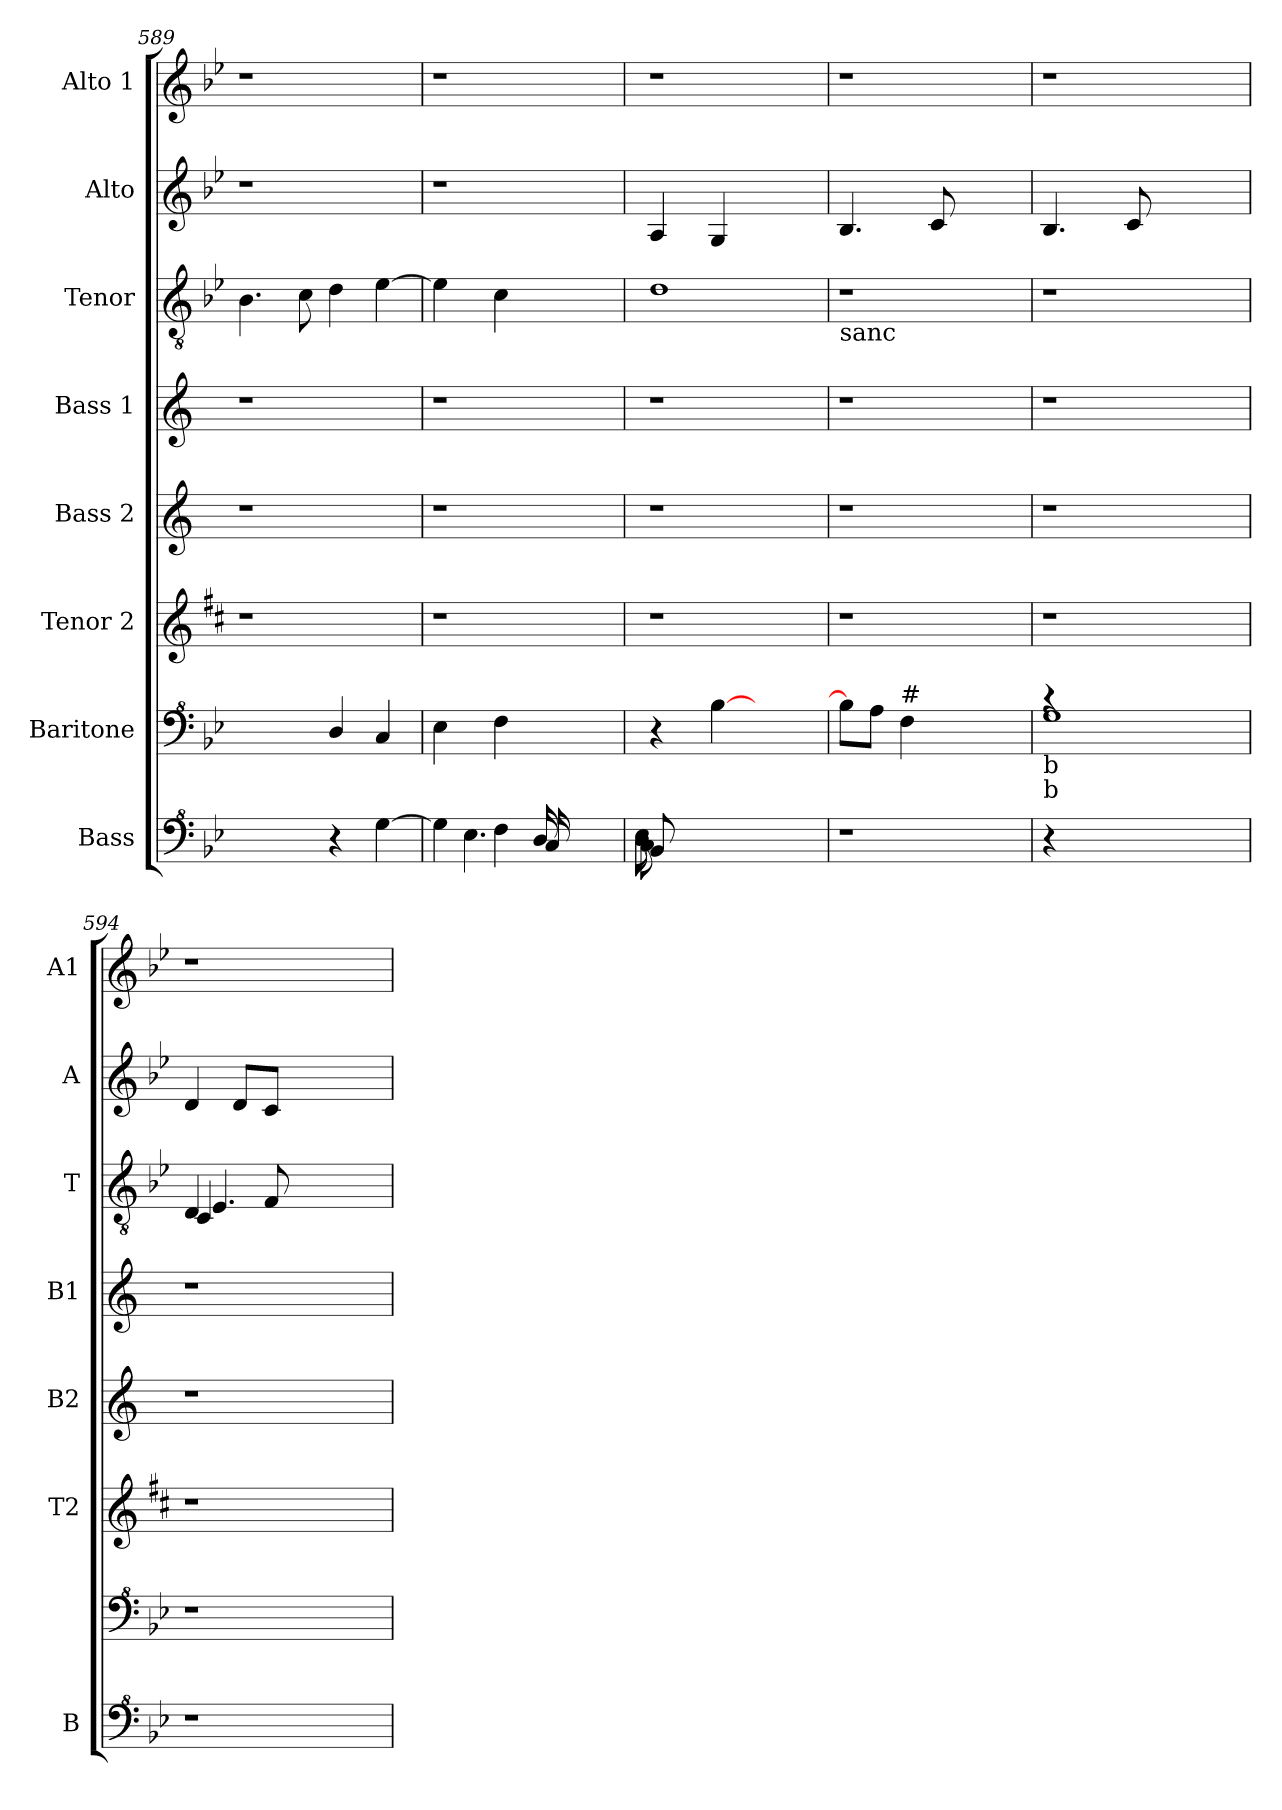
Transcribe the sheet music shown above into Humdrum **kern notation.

**kern	**kern	**kern	**kern	**kern	**kern	**kern	**kern
*part8	*part7	*part6	*part5	*part4	*part3	*part2	*part1
*staff8	*staff7	*staff6	*staff5	*staff4	*staff3	*staff2	*staff1
*I"Bass	*I"Baritone	*I"Tenor 2	*I"Bass 2	*I"Bass 1	*I"Tenor	*I"Alto	*I"Alto 1
*I'B	*	*I'T2	*I'B2	*I'B1	*I'T	*I'A	*I'A1
*clefF^4	*clefF^4	*clefG2	*clefG2	*clefG2	*clefGv2	*clefG2	*clefG2
*	*	*ITrd1c2	*	*	*ITrd1c2	*ITrd1c2	*ITrd1c2
*k[b-e-]	*k[b-e-]	*k[]	*k[]	*k[]	*k[b-e-a-d-]	*k[b-e-a-d-]	*k[b-e-a-d-]
*B-:	*B-:	*C:	*C:	*C:	*A-:	*A-:	*A-:
=589	=589	=589	=589	=589	=589	=589	=589
2ryy	2ryy	1r	1r	1r	4.A-\	1r	1r
.	.	.	.	.	8B-\	.	.
4r	4d/	.	.	.	4c\	.	.
[>4g\	4c/	.	.	.	[>4d-\	.	.
=590	=590	=590	=590	=590	=590	=590	=590
*^	*	*	*	*	*	*	*
*	*^	*	*	*	*	*	*	*
*	*	*^	*	*	*	*	*	*	*
4g\]	8ryy	4..ryy	4..ryy	4e-\	1r	1r	1r	4d-\]	1r	1r
.	4.e-\	.	.	.	.	.	.	.	.	.
4f\	.	.	.	4f\	.	.	.	4B-\	.	.
.	.	16d/	16c/	.	.	.	.	.	.	.
2ryy	2ryy	2ryy	2ryy	2ryy	.	.	.	2ryy	.	.
=591	=591	=591	=591	=591	=591	=591	=591	=591	=591	=591
8B-/	8c\	8d\	8e-\	4r	1r	1r	1r	1c	4G/	1r
2..ryy	2..ryy	2..ryy	2..ryy	.	.	.	.	.	.	.
.	.	.	.	[>4b-\	.	.	.	.	4F/	.
.	.	.	.	2ryy	.	.	.	.	2ryy	.
*v	*v	*v	*v	*	*	*	*	*	*	*
=592	=592	=592	=592	=592	=592	=592	=592
!	!	!	!	!	!LO:TX:b:t=sanc	!	!
1r	8b-\L]	1r	1r	1r	1r	4.A-/	1r
.	8a\J	.	.	.	.	.	.
!	!LO:TX:a:t=#	!	!	!	!	!	!
.	4f\	.	.	.	.	.	.
.	.	.	.	.	.	8B-/	.
.	2ryy	.	.	.	.	2ryy	.
!!LO:LB:g=z
=593	=593	=593	=593	=593	=593	=593	=593
*	*^	*	*	*	*	*	*
!	!LO:TX:b:t=b	!	!	!	!	!	!	!
!	!LO:TX:b:t=b	!	!	!	!	!	!	!
4r	4rcc	1g	1r	1r	1r	1r	4.A-/	1r
2.ryy	64ryy	.	.	.	.	.	.	.
.	2ryy	.	.	.	.	.	.	.
.	.	.	.	.	.	.	8B-/	.
.	.	.	.	.	.	.	2ryy	.
.	8...ryy	.	.	.	.	.	.	.
*	*v	*v	*	*	*	*	*	*
=594	=594	=594	=594	=594	=594	=594	=594
*	*	*	*	*	*^	*	*
*	*	*	*	*	*	*^	*	*
1r	1r	1r	1r	1r	4C/	4BB-/	4.D-/	4c/	1r
.	.	.	.	.	2ryy	2ryy	.	8c/L	.
.	.	.	.	.	.	.	8E-/	8B-/J	.
.	.	.	.	.	.	.	2ryy	2ryy	.
.	.	.	.	.	4ryy	4ryy	.	.	.
*	*	*	*	*	*v	*v	*v	*	*
=	=	=	=	=	=	=	=
*-	*-	*-	*-	*-	*-	*-	*-
